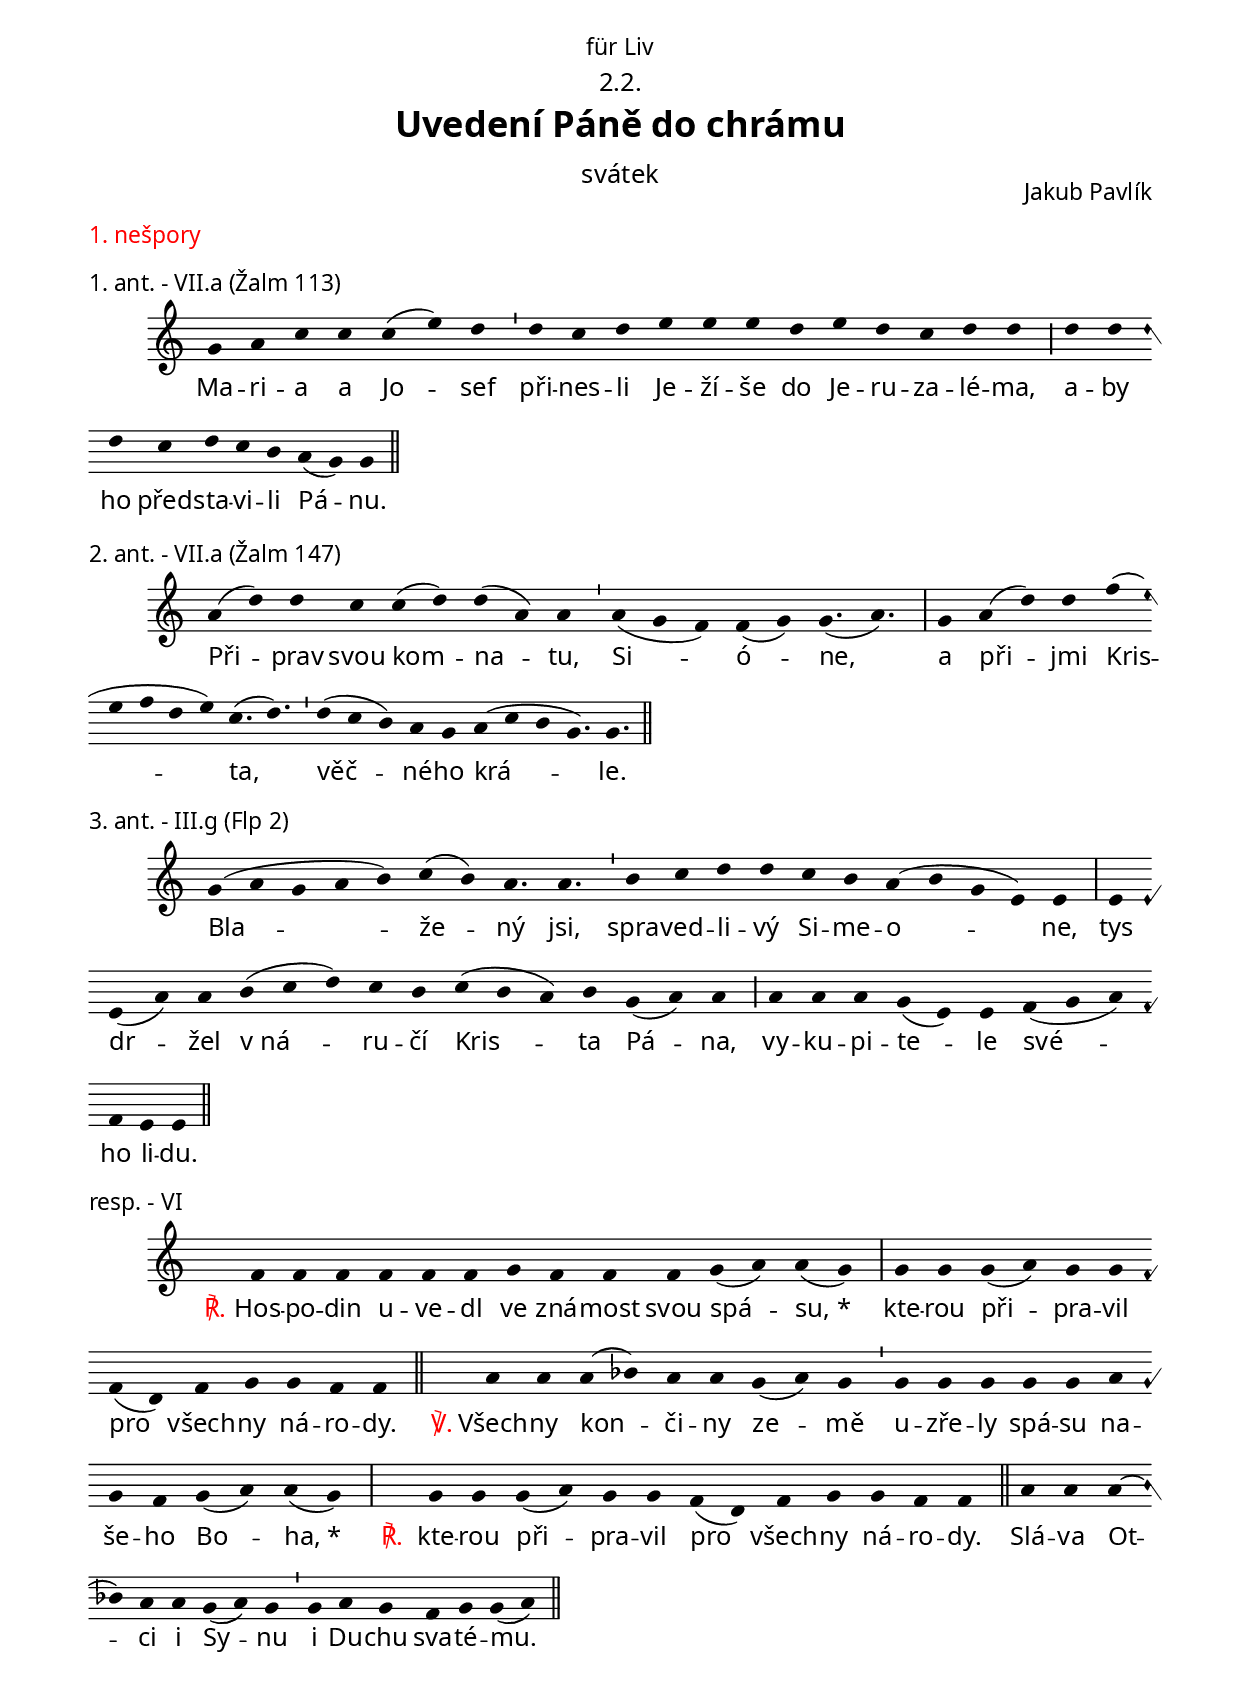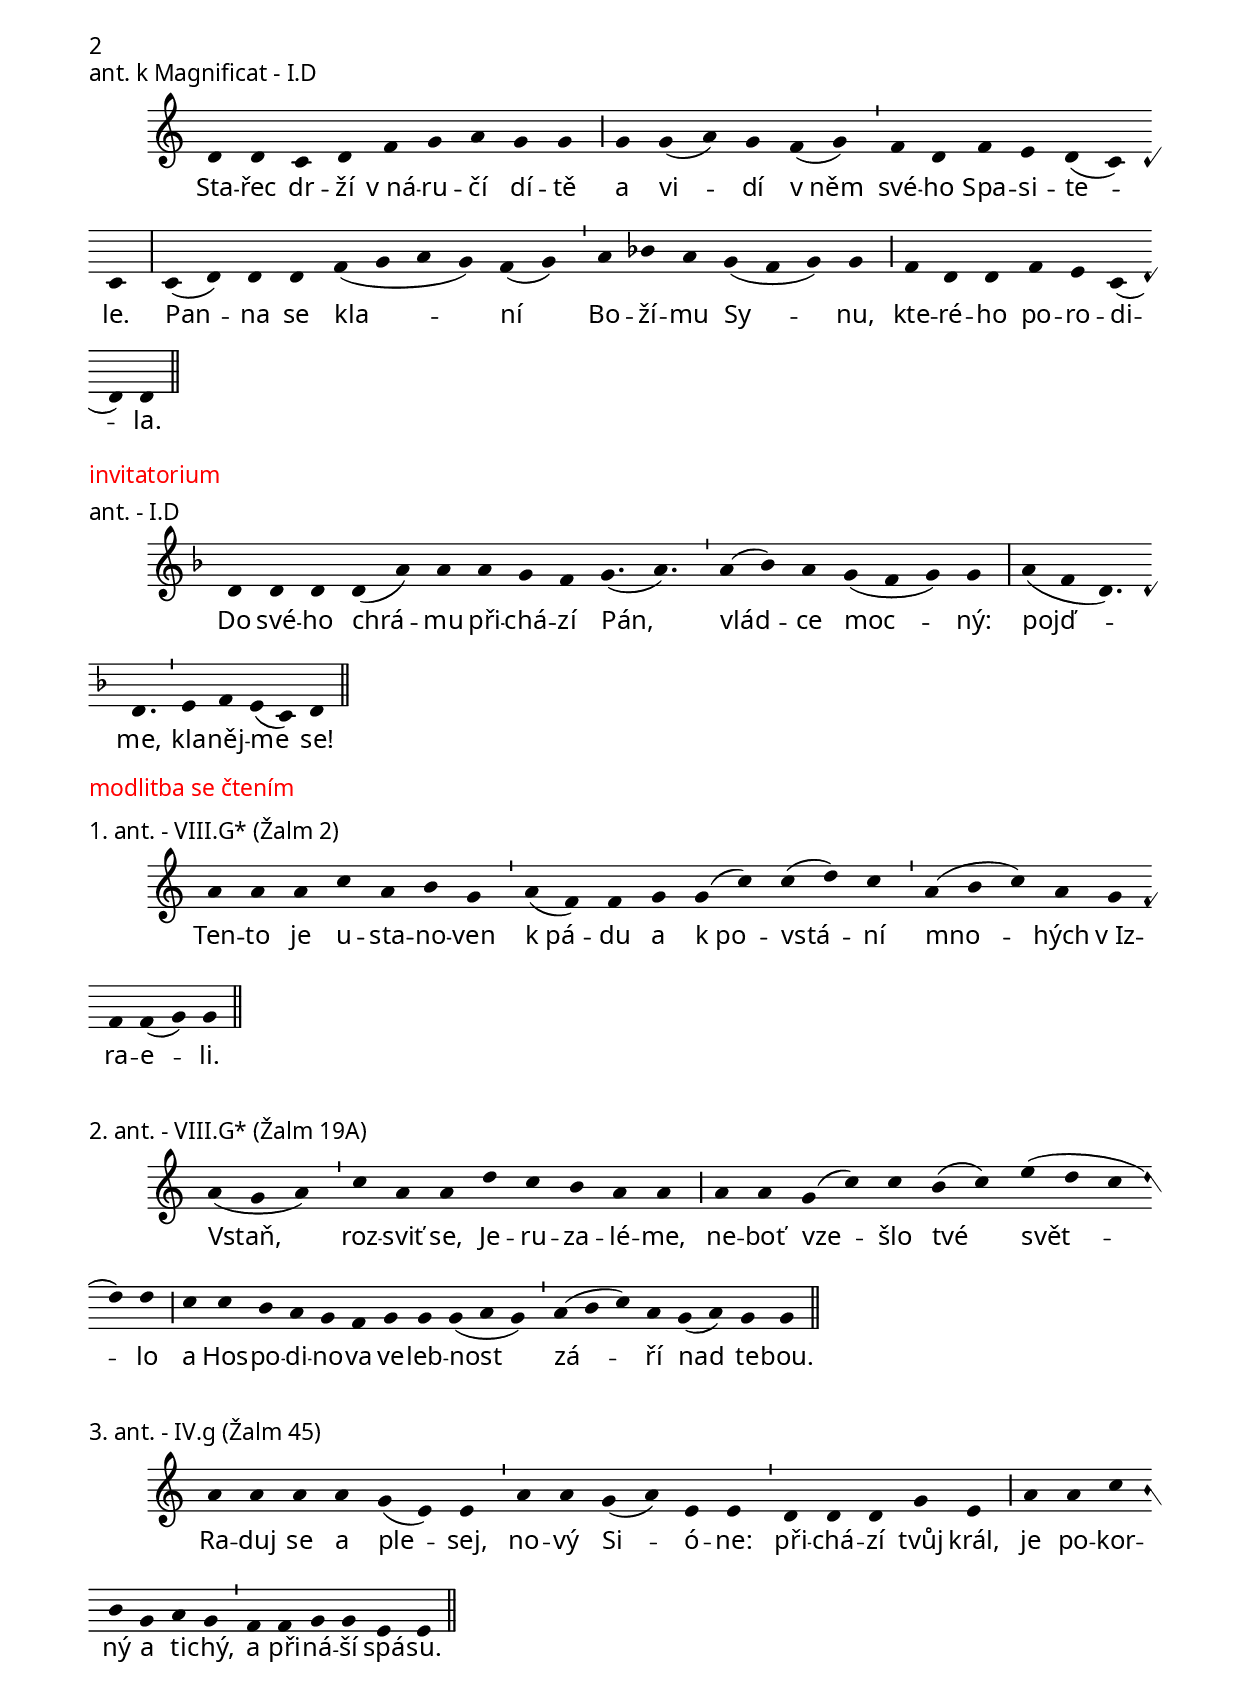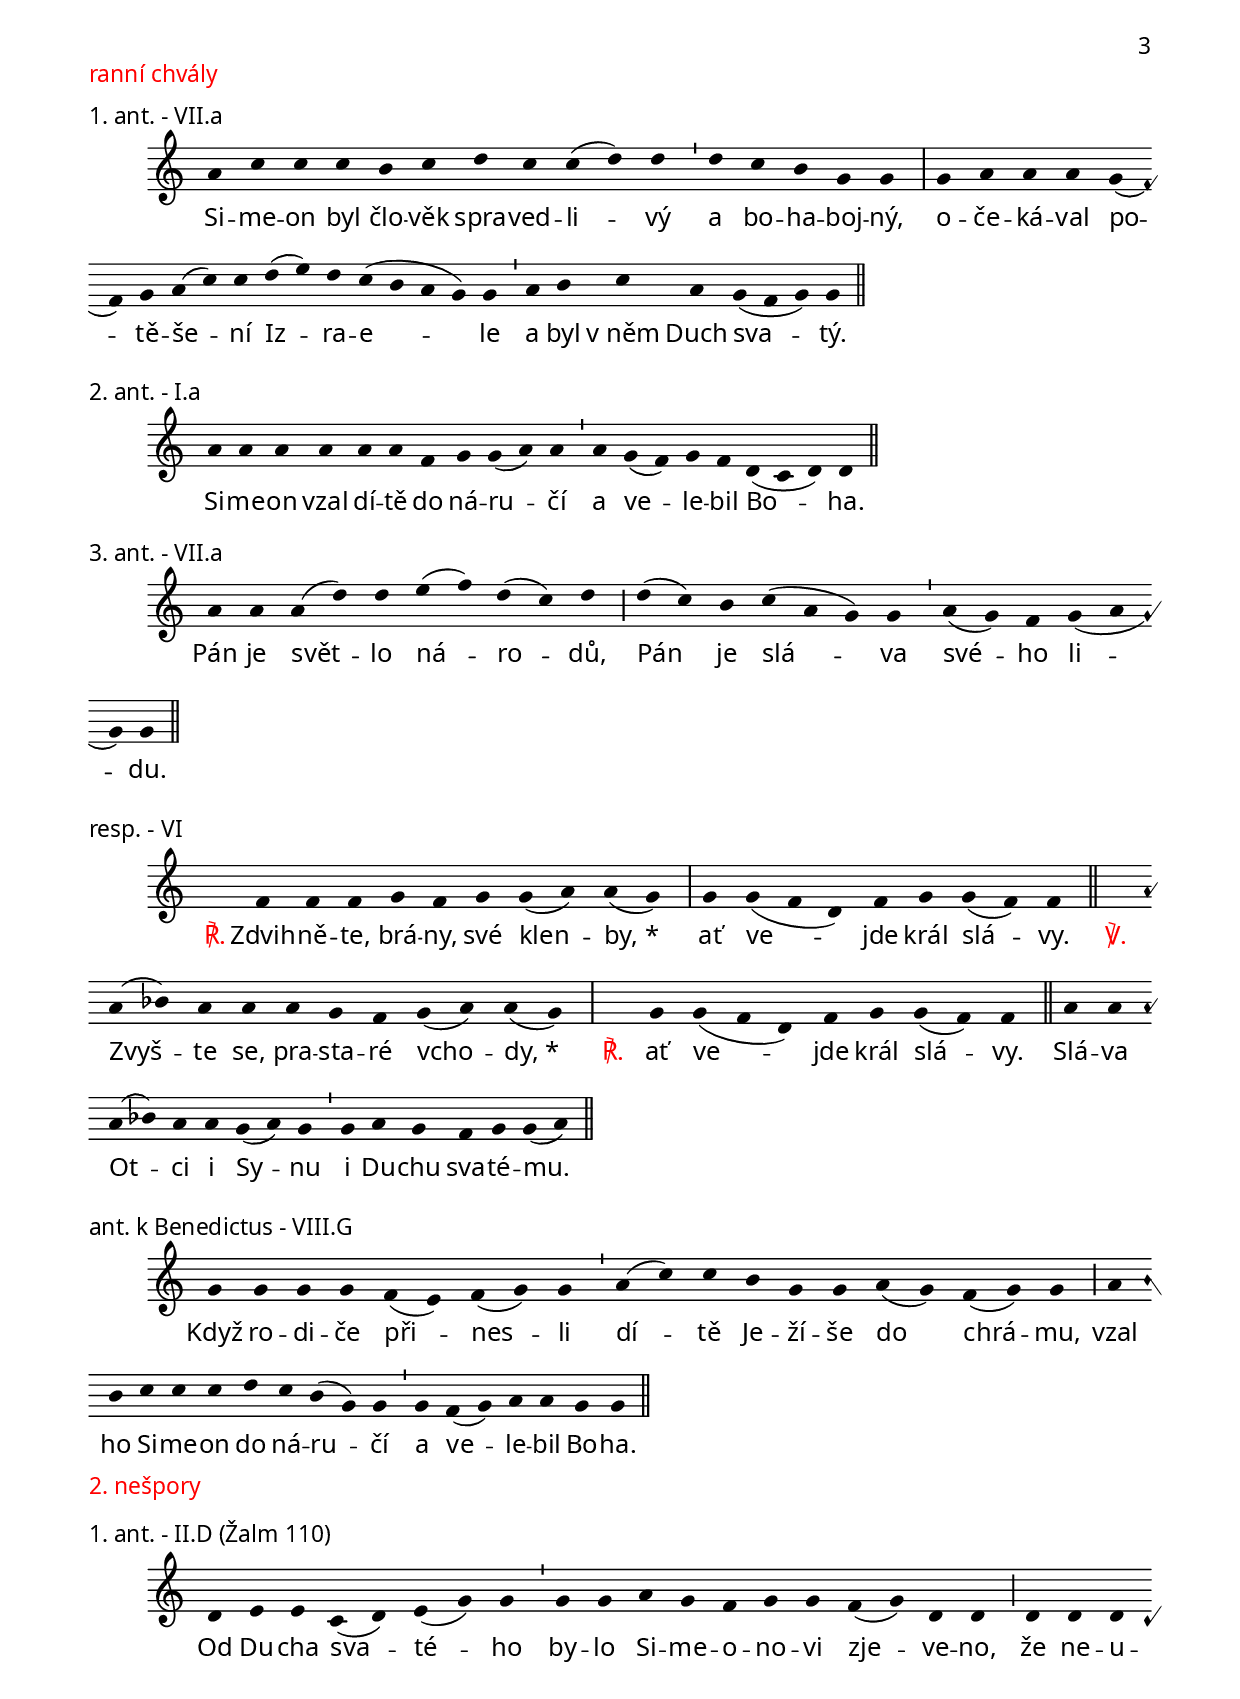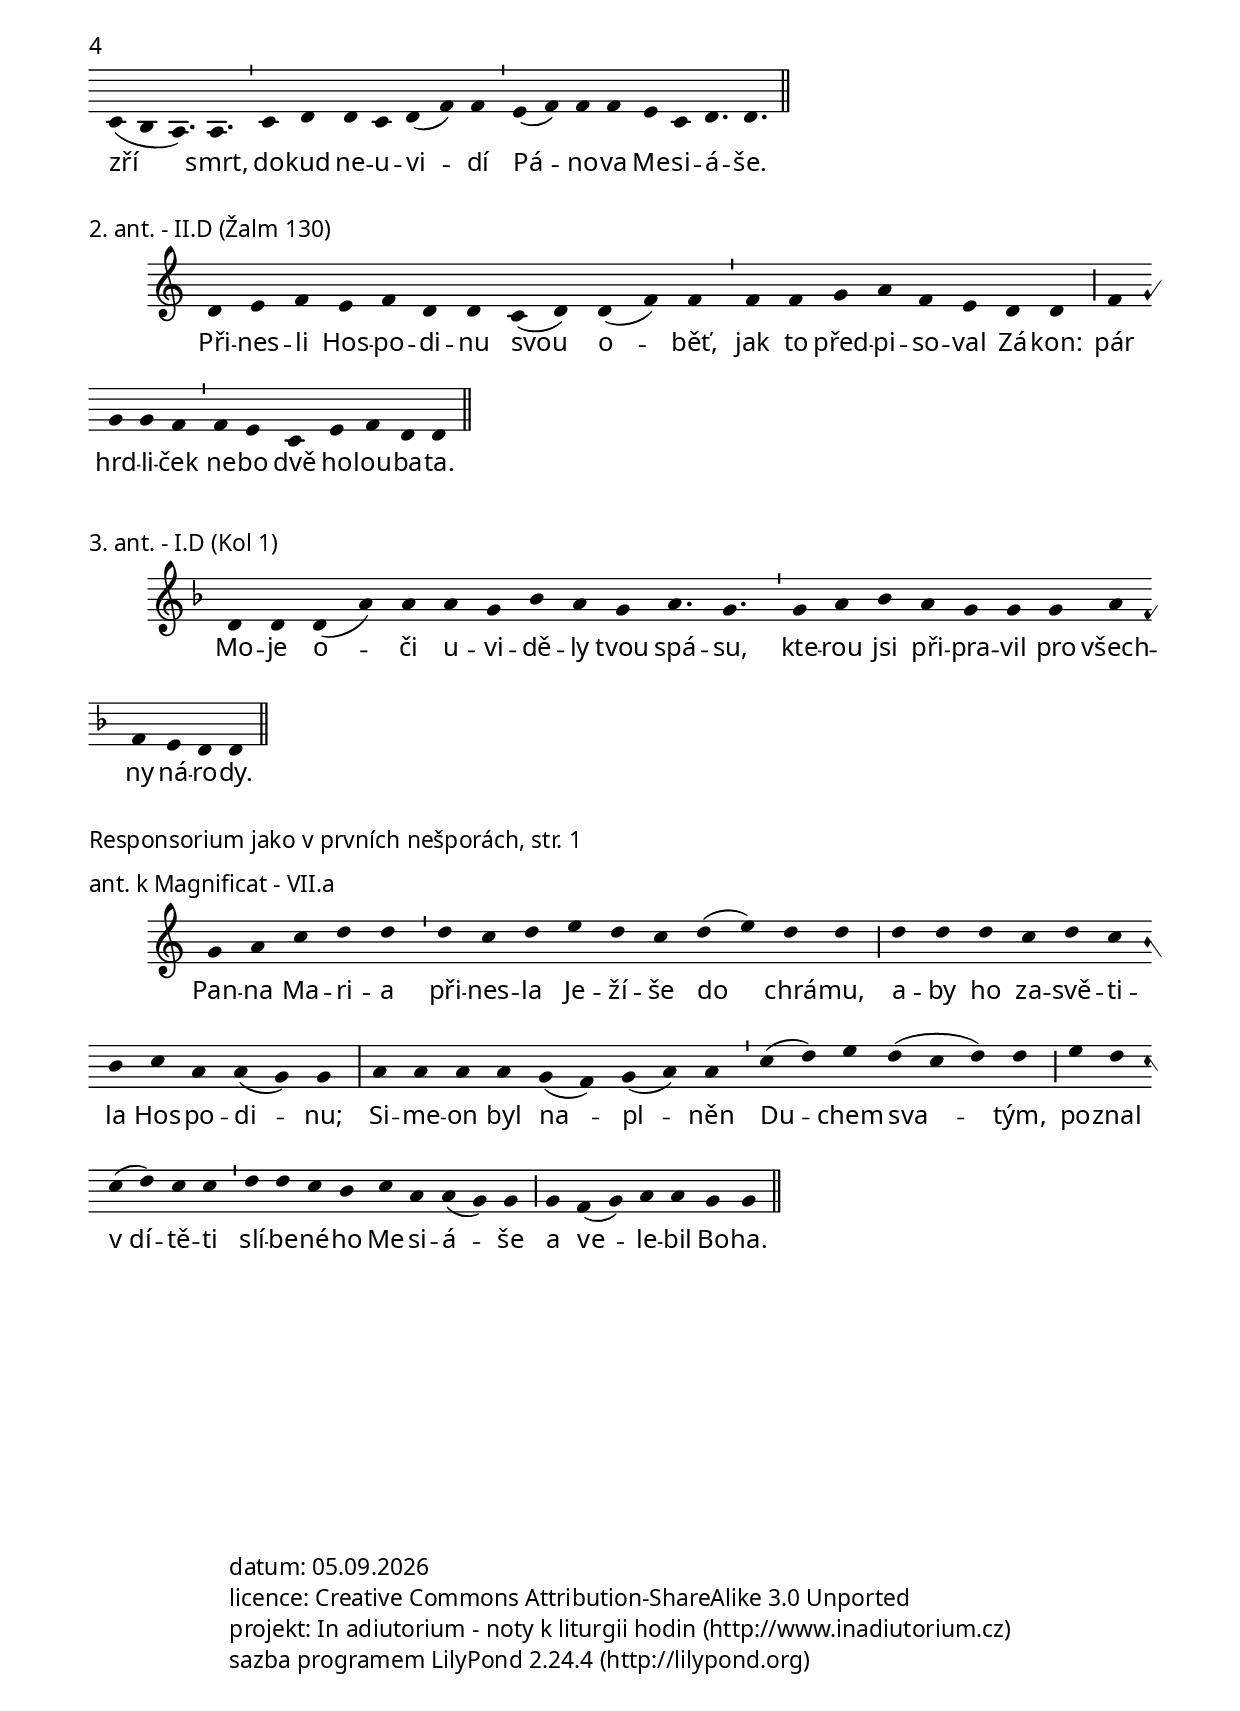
\version "2.14.2"

\include "../spolecne.ly"
\include "../dilyresponsorii.ly"

\header {
  title = \markup\titleSvatek
            "Uvedení Páně do chrámu"
            "svátek"
            2.2.
  composer = "Jakub Pavlík"
  dedication = "für Liv"
}

\markup {\nadpisHodinka {"1. nešpory"}}

\score {
  \relative c'' {
    \choralniRezim
    g4 a c c c( e) d \barMin
    d c d e e e d e d c d d \barMaior
    d d d c d c b a( g) g \barFinalis
  }
  \addlyrics {
    Ma -- ri -- a a Jo -- sef
    při -- nes -- li Je -- ží -- še do Je -- ru -- za -- lé -- ma,
    a -- by ho před -- sta -- vi -- li Pá -- nu.
  }
  \header {
    quid = "1. ant."
    modus = "VII"
    differentia = "a"
    psalmus = "Žalm 113"
    id = "1ne-a1"
    piece = \markup {\sestavTitulek}
  }
}

\score {
  \relative c'' {
    \choralniRezim
    a4( d) d c c( d) d( a) a \barMin
    a( g f) f( g) g4.( a) \barMax
    g4 a( d) d f( e f d e) c4.( d) \barMin
    d4( c b) a g a( c b g4.) g \barFinalis
  }
  \addlyrics {
    Při -- prav svou kom -- na -- tu,
    Si -- ó -- ne,
    a při -- jmi Kris -- ta,
    věč -- né -- ho krá -- le.
  }
  \header {
    quid = "2. ant."
    modus = "VII"
    differentia = "a"
    psalmus = "Žalm 147"
    id = "1ne-a2"
    piece = \markup {\sestavTitulek}
  }
}

\score {
  \relative c'' {
    \choralniRezim
    g4( a g a b) c( b) a4. a \barMin
    b4 c d d c b a( b g e) e \barMax
    e e( a) a b( c d) c b c( b a) b g( a) a \barMaior
    a a a g( e) e f( g a) f e e \barFinalis
  }
  \addlyrics {
    Bla -- že -- ný jsi,
    spra -- ved -- li -- vý Si -- me -- o -- ne,
    tys dr -- žel v_ná -- ru -- čí Kris -- ta Pá -- na,
    vy -- ku -- pi -- te -- le své -- ho li -- du.
  }
  \header {
    quid = "3. ant."
    modus = "III"
    differentia = "g"
    psalmus = "Flp 2"
    id = "1ne-a3"
    piece = \markup {\sestavTitulek}
  }
}

\score {
  \relative c' {
    \choralniRezim

    \label #'respInesp

    % R
    \neviditelna f
    f4 f f f f f g f f f g( a) a( g) \barMax
    g g g( a) g g f( d) f g g f f \barFinalis
    % V
    \neviditelna a
    a4 a a( bes) a a g( a) g \barMin g g g g g a g f g( a) a( g) \barMax
    % R
    \neviditelna g
    g g g( a) g g f( d) f g g f f \barFinalis
    % Slava
    \respVIdoxologie \barFinalis
  }
  \addlyrics {
    \Response Hos -- po -- din u -- ve -- dl ve zná -- most svou spá -- su,_*
    kte -- rou při -- pra -- vil pro všech -- ny ná -- ro -- dy.
    \Verse Všech -- ny kon -- či -- ny ze -- mě u -- zře -- ly spá -- su na -- še -- ho Bo -- ha,_*
    \Response kte -- rou při -- pra -- vil pro všech -- ny ná -- ro -- dy.
    \textRespDoxologie
  }
  \header {
    quid = "resp."
    modus = "VI"
    id = "1ne-resp"
    piece = \markup {\sestavTitulekResp}
  }
}

\score {
  \relative c' {
    \choralniRezim
    d4 d c d f g a g g \barMaior
    g g( a) g f( g) \barMin f d f e d( c) c \barMax
    c( d) d d f( g a g) f( g) \barMin
    a bes a g( f g) g \barMaior
    f d d f e c( d) d \barFinalis
  }
  \addlyrics {
    Sta -- řec dr -- ží v_ná -- ru -- čí dí -- tě
    a vi -- dí v_něm své -- ho Spa -- si -- te -- le.
    Pan -- na se kla -- ní
    Bo -- ží -- mu Sy -- nu,
    kte -- ré -- ho po -- ro -- di -- la.
  }
  \header {
    quid = "ant. k Magnificat"
    modus = "I"
    differentia = "D"
    psalmus = ""
    id = "1ne-amag"
    piece = \markup {\sestavTitulekBezZalmu}
  }
}

\markup {\nadpisHodinka {"invitatorium"}}

\score {
  \relative c' {
    \choralniRezim
    \key f \major
    d4 d d d( a') a a g f g4.( a) \barMin
    a4( bes) a g( f g) g \barMax
    a( f d4.) d \barMin
    e4 f e( c) d \barFinalis
  }
  \addlyrics {
    Do své -- ho chrá -- mu při -- chá -- zí Pán,
    vlád -- ce moc -- ný:
    pojď -- me,
    kla -- něj -- me se!
  }
  \header {
    quid = "ant."
    modus = "I"
    differentia = "D"
    psalmus = ""
    placet = "melodií _klanějme se_ si nejsem jistý"
    id = "invit"
    piece = \markup {\sestavTitulekBezZalmu}
  }
}

\markup {\nadpisHodinka {"modlitba se čtením"}}

\score {
  \relative c'' {
    \choralniRezim
    a4 a a c a b g \barMin
    a( f) f g g( c) c( d) c \barMin
    a( b c) a g f f( g) g \barFinalis
  }
  \addlyrics {
    Ten -- to je u -- sta -- no -- ven
    k_pá -- du a k_po -- vstá -- ní
    mno -- hých v_Iz -- ra -- e -- li.
  }
  \header {
    quid = "1. ant."
    modus = "VIII"
    differentia = "G*"
    psalmus = "Žalm 2"
    placet = "začátek nějaký normálnější"
    id = "mc-a1"
    piece = \markup {\sestavTitulek}
  }
}

\score {
  \relative c'' {
    \choralniRezim
    a4( g a) \barMin c a a d c b a a \barMaior
    a a g( c) c b( c) e( d c d) d \barMaior
    c c b a g f g g g( a g) \barMin
    a( b c) a g( a) g g \barFinalis
  }
  \addlyrics {
    Vstaň, roz -- sviť se, Je -- ru -- za -- lé -- me,
    ne -- boť vze -- šlo tvé svět -- lo
    a Hos -- po -- di -- no -- va ve -- leb -- nost
    zá -- ří nad te -- bou.
  }
  \header {
    quid = "2. ant."
    modus = "VIII"
    differentia = "G*"
    psalmus = "Žalm 19A"
    placet = "začátek tíhne spíš k modu II, aniž by byl nějak zvlášť krásný - upravit"
    id = "mc-a2"
    piece = \markup {\sestavTitulek}
  }
}

\score {
  \relative c'' {
    \choralniRezim
    a4 a a a g( e) e \barMin a a g( a) e e \barMin
    d d d g e \barMaior
    a a c b g a g \barMin
    f f g g e e \barFinalis
  }
  \addlyrics {
    Ra -- duj se a ple -- sej, no -- vý Si -- ó -- ne:
    při -- chá -- zí tvůj král,
    je po -- kor -- ný a ti -- chý,
    a při -- ná -- ší spá -- su.
  }
  \header {
    quid = "3. ant."
    modus = "IV"
    differentia = "g"
    psalmus = "Žalm 45"
    fial = "antifony/advent_tyden2.ly#ne-1ne-a1"
    id = "mc-a3"
    piece = \markup {\sestavTitulek}
  }
}

\markup {\nadpisHodinka {"ranní chvály"}}

\score {
  \relative c'' {
    \choralniRezim
    a4 c c c b c d c c( d) d \barMin
    d c b g g \barMax
    g a a a g( f) g a( c) c d( e) d c( b a g) g \barMin
    a b c a g( f g) g \barFinalis
  }
  \addlyrics {
    Si -- me -- on byl člo -- věk spra -- ved -- li -- vý
    a bo -- ha -- boj -- ný,
    o -- če -- ká -- val po -- tě -- še -- ní Iz -- ra -- e -- le
    a byl v_něm Duch sva -- tý.
  }
  \header {
    quid = "1. ant."
    modus = "VII"
    differentia = "a"
    psalmus = ""
    placet = "moc se mi nelíbí frázování _spravedlivý a bohabojný_, ale také zatím nevidím, jak jinak"
    id = "rch-a1"
    piece = \markup {\sestavTitulekBezZalmu}
  }
}

\score {
  \relative c'' {
    \choralniRezim
    a4 a a a a a f g g( a) a \barMin
    a g( f) g f d( c d) d \barFinalis
  }
  \addlyrics {
    Si -- me -- on vzal dí -- tě do ná -- ru -- čí
    a ve -- le -- bil Bo -- ha.
  }
  \header {
    quid = "2. ant."
    modus = "I"
    differentia = "a"
    psalmus = ""
    placet = "lépe"
    id = "rch-a2"
    piece = \markup {\sestavTitulekBezZalmu}
  }
}

\score {
  \relative c'' {
    \choralniRezim
    a4 a a( d) d e( f) d( c) d \barMaior
    d( c) b c( a g) g \barMin
    a( g) f g( a g) g \barFinalis
  }
  \addlyrics {
    Pán je svět -- lo ná -- ro -- dů,
    Pán je slá -- va
    své -- ho li -- du.
  }
  \header {
    quid = "3. ant."
    modus = "VII"
    differentia = "a"
    psalmus = ""
    placet = "na text takového pěkného rytmu a členění zkusit pár zpěvnějších variant"
    id = "rch-a3"
    piece = \markup {\sestavTitulekBezZalmu}
  }
}

\score {
  \relative c' {
    \choralniRezim

    % R
    \neviditelna f
    f4 f f g f g g( a) a( g) \barMax
    g g( f d) f g g( f) f \barFinalis
    % V
    \neviditelna a
    a( bes) a a a g f g( a) a( g) \barMax
    % R
    \neviditelna g
    g g( f d) f g g( f) f \barFinalis
    % Slava
    \respVIdoxologie \barFinalis
  }
  \addlyrics {
    \Response Zdvih -- ně -- te, brá -- ny, své klen -- by,_*
    ať ve -- jde král slá -- vy.
    \Verse Zvyš -- te se, pra -- sta -- ré vcho -- dy,_*
    \Response ať ve -- jde král slá -- vy.
    \textRespDoxologie
  }
  \header {
    quid = "resp."
    modus = "VI"
    id = "rch-resp"
    piece = \markup {\sestavTitulekResp}
  }
}

\score {
  \relative c'' {
    \choralniRezim
    g4 g g g f( e) f( g) g \barMin
    a( c) c b g g a( g) f( g) g \barMaior
    a b c c c d c b( g) g \barMin
    g f( g) a a g g \barFinalis
  }
  \addlyrics {
    Když ro -- di -- če při -- nes -- li
    dí -- tě Je -- ží -- še do chrá -- mu,
    vzal ho Si -- me -- on do ná -- ru -- čí
    a ve -- le -- bil Bo -- ha.
  }
  \header {
    quid = "ant. k Benedictus"
    modus = "VIII"
    differentia = "G"
    psalmus = ""
    placet = "_vzal ho Simeon_ lépe"
    id = "rch-aben"
    piece = \markup {\sestavTitulekBezZalmu}
  }
}

\markup {\nadpisHodinka {"2. nešpory"}}

\score {
  \relative c' {
    \choralniRezim
    d4 e e c( d) e( g) g \barMin
    g g a g f g g f( g) d d \barMaior
    d d d c( b a4.) a \barMin
    c4 d d c d( f) f \barMin
    e( f) f f e c d4. d \barFinalis
  }
  \addlyrics {
    Od Du -- cha sva -- té -- ho
    by -- lo Si -- me -- o -- no -- vi zje -- ve -- no,
    že ne -- u -- zří smrt,
    do -- kud ne -- u -- vi -- dí
    Pá -- no -- va Me -- si -- á -- še.
  }
  \header {
    quid = "1. ant."
    modus = "II"
    differentia = "D"
    psalmus = "Žalm 110"
    placet = "lépe"
    id = "2ne-a1"
    piece = \markup {\sestavTitulek}
  }
}

\score {
  \relative c' {
    \choralniRezim
    d4 e f e f d d c( d) d( f) f \barMin
    f f g a f e d d \barMaior
    f g g f \barMin
    f e c e f d d \barFinalis
  }
  \addlyrics {
    Při -- nes -- li Hos -- po -- di -- nu svou o -- běť,
    jak to před -- pi -- so -- val Zá -- kon:
    pár hrd -- li -- ček
    ne -- bo dvě ho -- lou -- ba -- ta.
  }
  \header {
    quid = "2. ant."
    modus = "II"
    differentia = "D"
    psalmus = "Žalm 130"
    id = "2ne-a2"
    piece = \markup {\sestavTitulek}
  }
}

\score {
  \relative c' {
    \choralniRezim
    \key f \major
    d4 d d( a') a a g bes a g a4. g \barMin
    g4 a bes a g g g a f e d d \barFinalis
  }
  \addlyrics {
    Mo -- je o -- či u -- vi -- dě -- ly tvou spá -- su,
    kte -- rou jsi při -- pra -- vil pro všech -- ny ná -- ro -- dy.
  }
  \header {
    quid = "3. ant."
    modus = "I"
    differentia = "D"
    psalmus = "Kol 1"
    fons = "slavnost Narození Páně, modlitba uprostřed dne, odpolední antifona"
    fial = "vanoce_narozenipane.ly#vden-anona"
    id = "2ne-a3"
    piece = \markup {\sestavTitulek}
  }
}

\markup {Responsorium jako v prvních nešporách, str. \page-ref #'respInesp "0" "?" }

\score {
  \relative c'' {
    \choralniRezim
    g4 a c d d \barMin
    d c d e d c d( e) d d \barMaior
    d d d c d c b c a a( g) g \barMax
    a a a a g( f) g( a) a \barMin
    c( d) e d( c d) d \barMaior
    e d c( d) c c \barMin
    d d c b c a a( g) g \barMaior
    g f( g) a a g g \barFinalis
  }
  \addlyrics {
    Pan -- na Ma -- ri -- a
    při -- nes -- la Je -- ží -- še do chrá -- mu,
    a -- by ho za -- svě -- ti -- la Hos -- po -- di -- nu;
    Si -- me -- on byl na -- pl -- něn
    Du -- chem sva -- tým,
    po -- znal v_dí -- tě -- ti
    slí -- be -- né -- ho Me -- si -- á -- še
    a ve -- le -- bil Bo -- ha.
  }
  \header {
    quid = "ant. k Magnificat"
    modus = "VII"
    differentia = "a"
    psalmus = ""
    id = "2ne-amag"
    piece = \markup {\sestavTitulekBezZalmu}
  }
}
